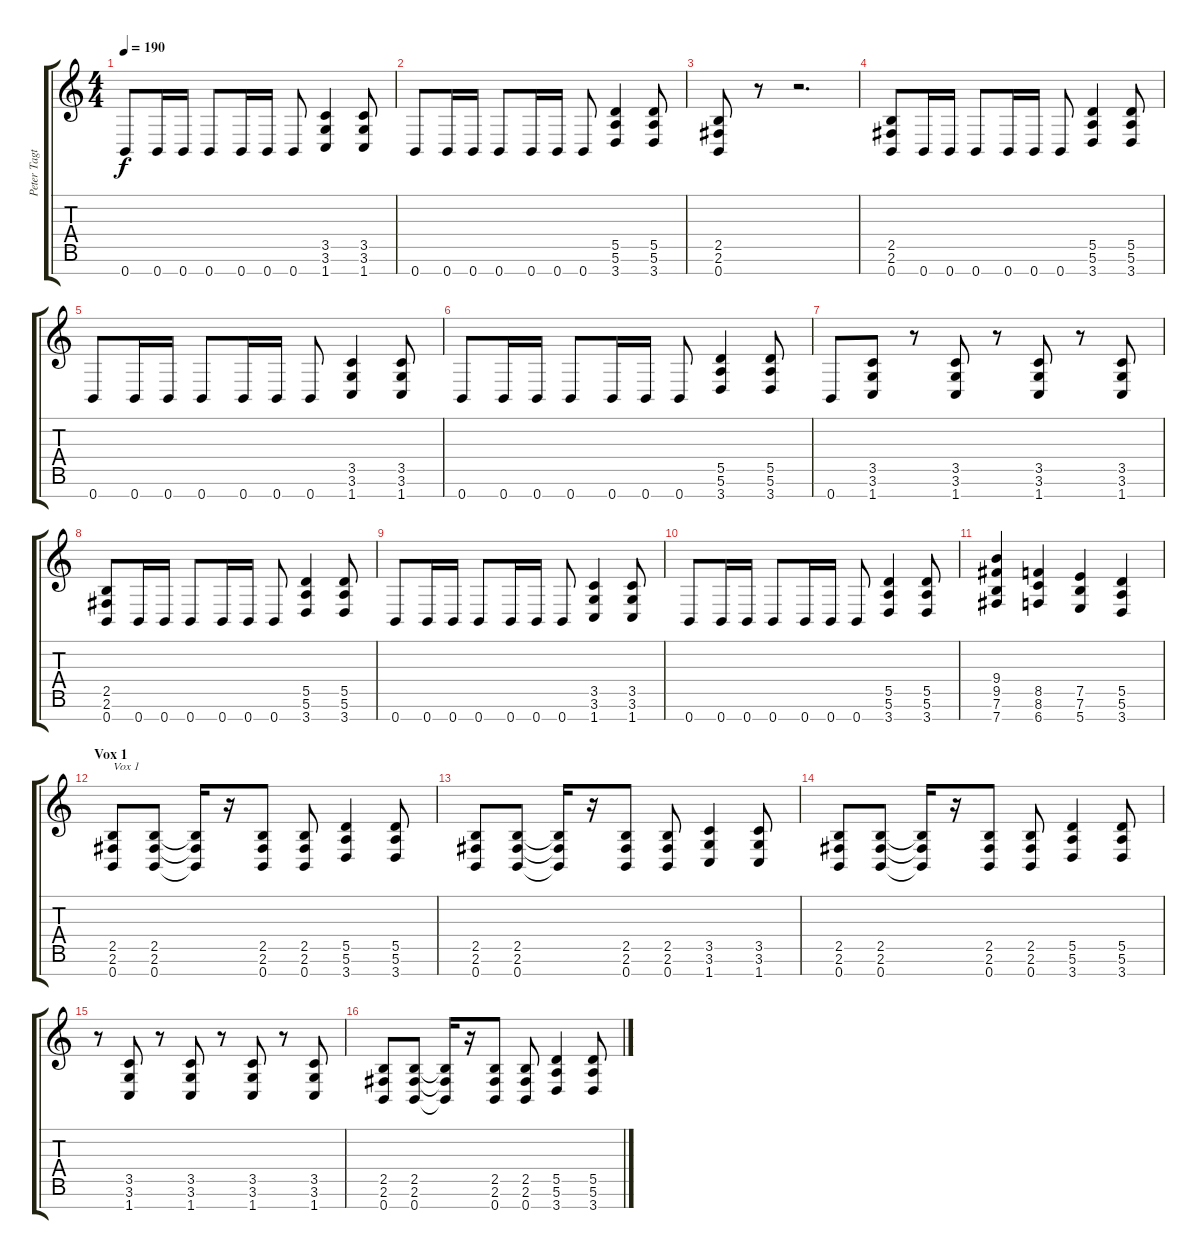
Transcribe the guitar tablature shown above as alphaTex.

\track ("Peter Tagtgren Guitar 1" "Peter Tagt") {instrument overdrivenguitar}
\staff {score tabs}
\tuning (E4 B3 G3 D3 A2 E2 B1) {hide}
\ts (4 4)
\tempo 190
\clef g2
\ks c
0.7.8{dy f} 0.7.16 0.7.16 0.7.8 0.7.16 0.7.16 0.7.8 (3.5 3.6 1.7).4 (3.5 3.6 1.7).8 |
0.7.8 0.7.16 0.7.16 0.7.8 0.7.16 0.7.16 0.7.8 (5.5 5.6 3.7).4 (5.5 5.6 3.7).8 |
(2.5 2.6 0.7).8 r.8 r.2{d} |
(2.5 2.6 0.7).8 0.7.16 0.7.16 0.7.8 0.7.16 0.7.16 0.7.8 (5.5 5.6 3.7).4 (5.5 5.6 3.7).8 |
0.7.8 0.7.16 0.7.16 0.7.8 0.7.16 0.7.16 0.7.8 (3.5 3.6 1.7).4 (3.5 3.6 1.7).8 |
0.7.8 0.7.16 0.7.16 0.7.8 0.7.16 0.7.16 0.7.8 (5.5 5.6 3.7).4 (5.5 5.6 3.7).8 |
0.7.8 (3.5 3.6 1.7).8 r.8 (3.5 3.6 1.7).8 r.8 (3.5 3.6 1.7).8 r.8 (3.5 3.6 1.7).8 |
(2.5 2.6 0.7).8 0.7.16 0.7.16 0.7.8 0.7.16 0.7.16 0.7.8 (5.5 5.6 3.7).4 (5.5 5.6 3.7).8 |
0.7.8 0.7.16 0.7.16 0.7.8 0.7.16 0.7.16 0.7.8 (3.5 3.6 1.7).4 (3.5 3.6 1.7).8 |
0.7.8 0.7.16 0.7.16 0.7.8 0.7.16 0.7.16 0.7.8 (5.5 5.6 3.7).4 (5.5 5.6 3.7).8 |
(9.4 9.5 7.6 7.7).4 (8.5 8.6 6.7).4 (7.5 7.6 5.7).4 (5.5 5.6 3.7).4 |
\section ("" "Vox 1")
(2.5 2.6 0.7).8{txt "Vox 1"} (2.5 2.6 0.7).8 (2.5{t} 2.6{t} 0.7{t}).16 r.16 (2.5 2.6 0.7).8 (2.5 2.6 0.7).8 (5.5 5.6 3.7).4 (5.5 5.6 3.7).8 |
(2.5 2.6 0.7).8 (2.5 2.6 0.7).8 (2.5{t} 2.6{t} 0.7{t}).16 r.16 (2.5 2.6 0.7).8 (2.5 2.6 0.7).8 (3.5 3.6 1.7).4 (3.5 3.6 1.7).8 |
(2.5 2.6 0.7).8 (2.5 2.6 0.7).8 (2.5{t} 2.6{t} 0.7{t}).16 r.16 (2.5 2.6 0.7).8 (2.5 2.6 0.7).8 (5.5 5.6 3.7).4 (5.5 5.6 3.7).8 |
r.8 (3.5 3.6 1.7).8 r.8 (3.5 3.6 1.7).8 r.8 (3.5 3.6 1.7).8 r.8 (3.5 3.6 1.7).8 |
(2.5 2.6 0.7).8 (2.5 2.6 0.7).8 (2.5{t} 2.6{t} 0.7{t}).16 r.16 (2.5 2.6 0.7).8 (2.5 2.6 0.7).8 (5.5 5.6 3.7).4 (5.5 5.6 3.7).8
